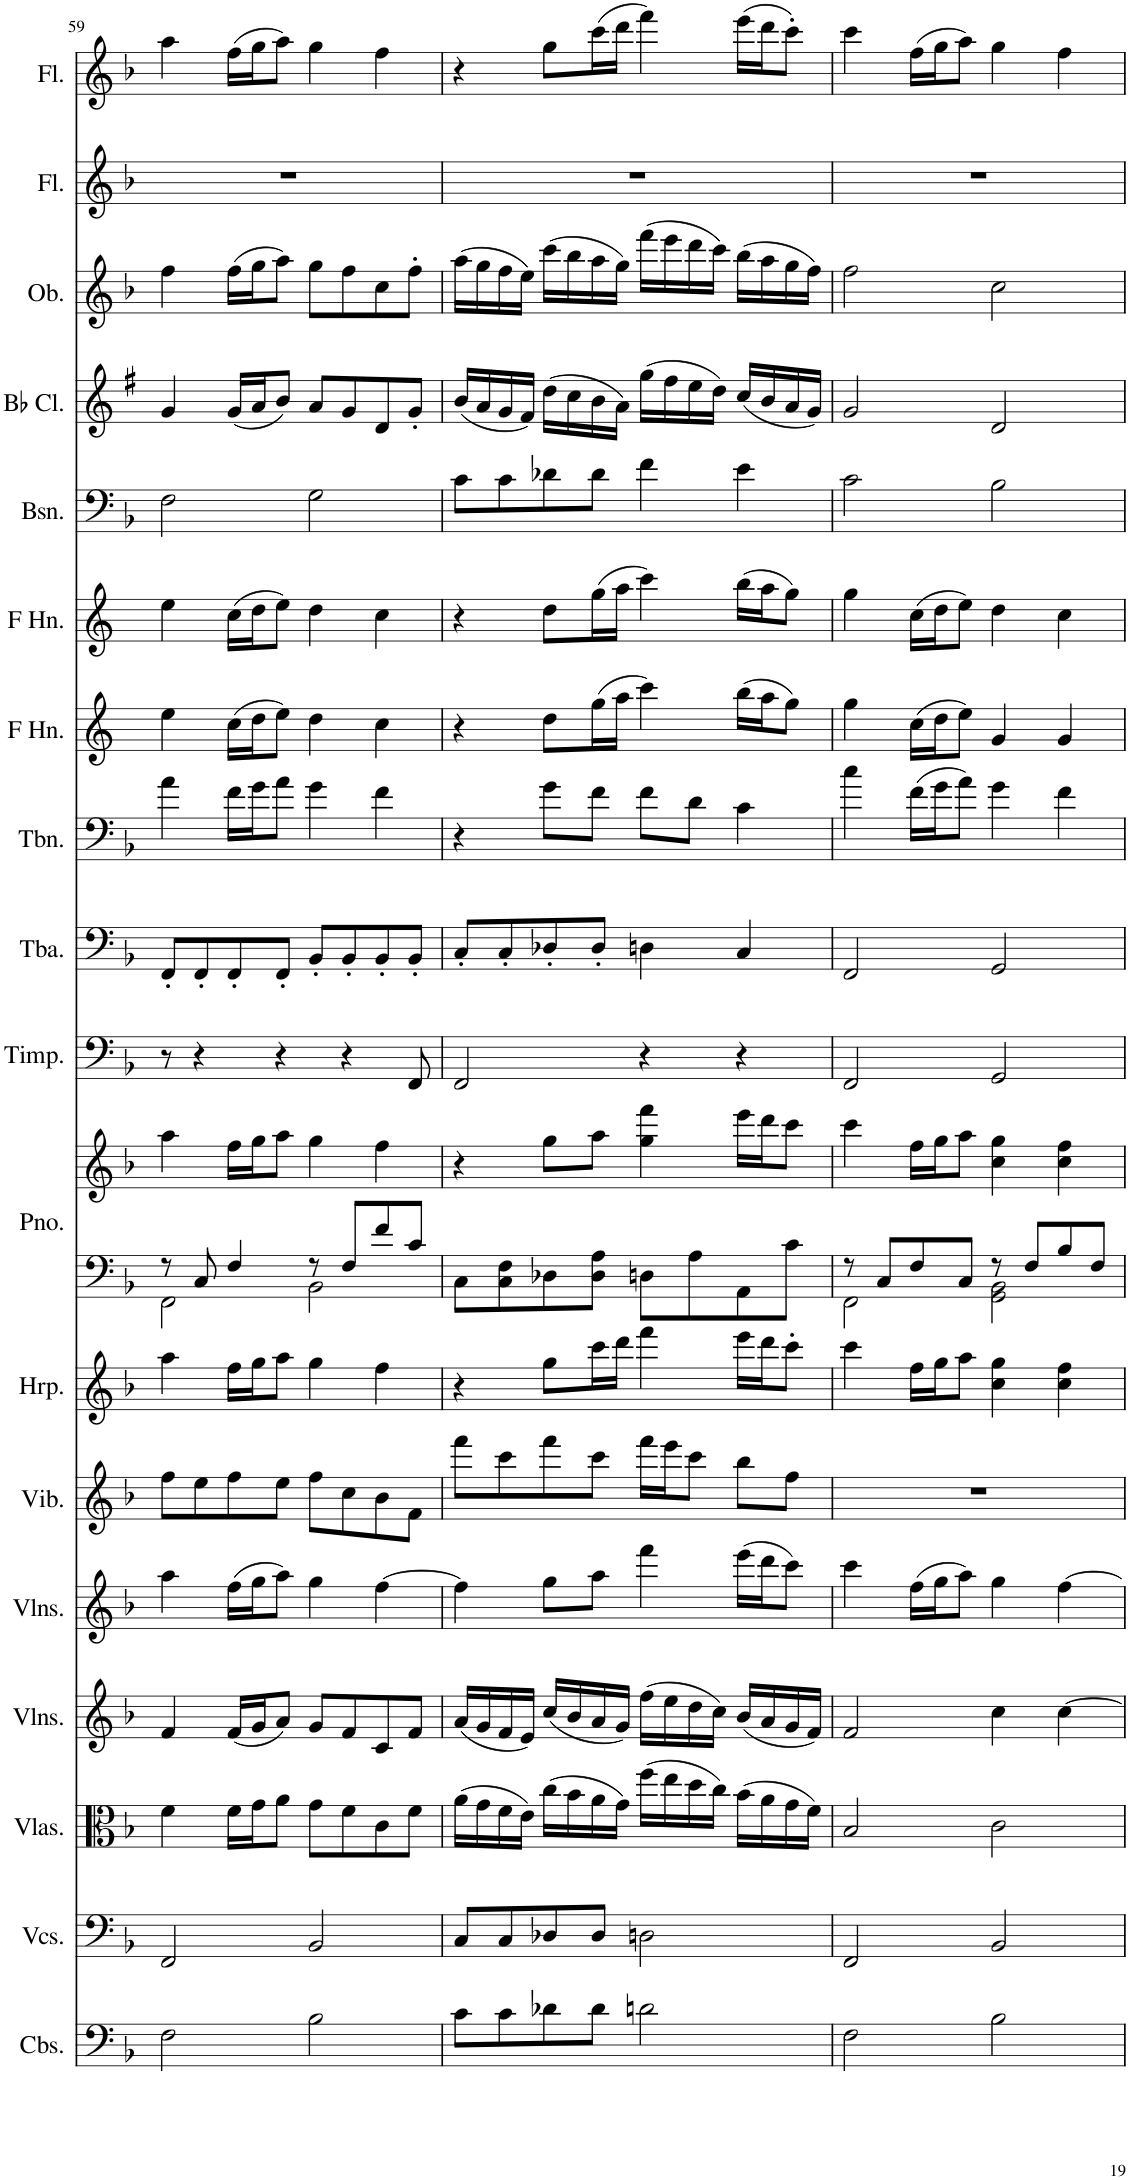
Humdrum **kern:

**kern	**kern	**kern	**kern	**kern	**kern	**kern	**kern	**kern	**kern	**kern	**kern	**kern	**kern	**kern	**kern	**kern	**kern	**kern
*part18	*part17	*part16	*part15	*part14	*part13	*part12	*part11	*part11	*part10	*part9	*part8	*part7	*part6	*part5	*part4	*part3	*part2	*part1
*staff19	*staff18	*staff17	*staff16	*staff15	*staff14	*staff13	*staff12	*staff11	*staff10	*staff9	*staff8	*staff7	*staff6	*staff5	*staff4	*staff3	*staff2	*staff1
*I"Contrabasses	*I"Violoncellos	*I"Violas	*I"Violins	*I"Violins	*I"Vibraphone	*I"Harp	*I"Piano	*	*I"Timpani	*I"Tuba	*I"Trombone	*I"Horn in F	*I"Horn in F	*I"Bassoon	*I"Bb Clarinet	*I"Oboe	*I"Flute	*I"Flute
*I'Cbs.	*I'Vcs.	*I'Vlas.	*I'Vlns.	*I'Vlns.	*I'Vib.	*I'Hrp.	*I'Pno.	*	*I'Timp.	*I'Tba.	*I'Tbn.	*	*	*I'Bsn.	*I'Bb Cl.	*I'Ob.	*I'Fl.	*I'Fl.
!!LO:PB:g=z
*clefF4	*clefF4	*clefC3	*clefG2	*clefG2	*clefG2	*clefG2	*clefF4	*clefG2	*clefF4	*clefF4	*clefF4	*clefG2	*clefG2	*clefF4	*clefG2	*clefG2	*clefG2	*clefG2
*Trd7c12	*	*	*	*	*	*	*	*	*	*	*	*Trd4c7	*Trd4c7	*	*Trd1c2	*	*	*
*k[b-]	*k[b-]	*k[b-]	*k[b-]	*k[b-]	*k[b-]	*k[b-]	*k[b-]	*k[b-]	*k[b-]	*k[b-]	*k[b-]	*k[]	*k[]	*k[b-]	*k[f#]	*k[b-]	*k[b-]	*k[b-]
*M4/4	*M4/4	*M4/4	*M4/4	*M4/4	*M4/4	*M4/4	*M4/4	*M4/4	*M4/4	*M4/4	*M4/4	*M4/4	*M4/4	*M4/4	*M4/4	*M4/4	*M4/4	*M4/4
=59	=59	=59	=59	=59	=59	=59	=59	=59	=59	=59	=59	=59	=59	=59	=59	=59	=59	=59
*	*	*	*	*	*	*	*^	*	*	*	*	*	*	*	*	*	*	*
2F\	2FF/	4f\	4f/	4aa\	8ff\L	4aa\	8r	2FF\	4aa\	8r	8FF'/L	4a\	4ee\	4ee\	2F\	4g/	4ff\	1r	4aa\
.	.	.	.	.	8ee\	.	8C/	.	.	4r	8FF'/	.	.	.	.	.	.	.	.
.	.	16f\LL	(16f/LL	(16ff\LL	8ff\	16ff\LL	4F/	.	16ff\LL	.	8FF'/	16f\LL	(16cc\LL	(16cc\LL	.	(16g/LL	(16ff\LL	.	(16ff\LL
.	.	16g\J	16g/J	16gg\J	.	16gg\J	.	.	16gg\J	.	.	16g\J	16dd\J	16dd\J	.	16a/J	16gg\J	.	16gg\J
.	.	8a\J	8a/J)	8aa\J)	8ee\J	8aa\J	.	.	8aa\J	4r	8FF'/J	8a\J	8ee\J)	8ee\J)	.	8b/J)	8aa\J)	.	8aa\J)
2B-\	2BB-/	8g\L	8g/L	4gg\	8ff\L	4gg\	8r	2BB-\	4gg\	.	8BB-'/L	4g\	4dd\	4dd\	2G\	8a/L	8gg\L	.	4gg\
.	.	8f\	8f/	.	8cc\	.	8F/L	.	.	4r	8BB-'/	.	.	.	.	8g/	8ff\	.	.
.	.	8c\	8c/	[4ff\	8b-\	4ff\	8f/	.	4ff\	.	8BB-'/	4f\	4cc\	4cc\	.	8d/	8cc\	.	4ff\
.	.	8f\J	8f/J	.	8f\J	.	8c/J	.	.	8FF/	8BB-'/J	.	.	.	.	8g'/J	8ff'\J	.	.
*	*	*	*	*	*	*	*v	*v	*	*	*	*	*	*	*	*	*	*	*
=60	=60	=60	=60	=60	=60	=60	=60	=60	=60	=60	=60	=60	=60	=60	=60	=60	=60	=60
8c\L	8C/L	(16a\LL	(16a/LL	4ff\]	8fff\L	4r	8C\L	4r	2FF/	8C'/L	4r	4r	4r	8c\L	(16b/LL	(16aa\LL	1r	4r
.	.	16g\	16g/	.	.	.	.	.	.	.	.	.	.	.	16a/	16gg\	.	.
8c\	8C/	16f\	16f/	.	8ccc\	.	8C\ 8F\	.	.	8C'/	.	.	.	8c\	16g/	16ff\	.	.
.	.	16e\JJ)	16e/JJ)	.	.	.	.	.	.	.	.	.	.	.	16f#/JJ)	16ee\JJ)	.	.
8d-X\	8D-X/	(16cc\LL	(16cc/LL	8gg\L	8fff\	8gg\L	8D-X\	8gg\L	.	8D-X'/	8g\L	8dd\L	8dd\L	8d-X\	(16dd\LL	(16ccc\LL	.	8gg\L
.	.	16b-\	16b-/	.	.	.	.	.	.	.	.	.	.	.	16cc\	16bb-\	.	.
8d-\J	8D-/J	16a\	16a/	8aa\J	8ccc\J	16ccc\L	8D-\ 8A\J	8aa\J	.	8D-'/J	8f\J	(16gg\L	(16gg\L	8d-\J	16b\	16aa\	.	(16ccc\L
.	.	16g\JJ)	16g/JJ)	.	.	16ddd\JJ	.	.	.	.	.	16aa\JJ	16aa\JJ	.	16a\JJ)	16gg\JJ)	.	16ddd\JJ
2dn\	2Dn\	(16ff\LL	(16ff\LL	4fff\	16fff\LL	4fff\	8Dn\L	4gg\ 4fff\	4r	4Dn\	8f\L	4ccc\)	4ccc\)	4f\	(16gg\LL	(16fff\LL	.	4fff\)
.	.	16ee\	16ee\	.	16eee\J	.	.	.	.	.	.	.	.	.	16ff#\	16eee\	.	.
.	.	16dd\	16dd\	.	8ccc\J	.	8A\	.	.	.	8d\J	.	.	.	16ee\	16ddd\	.	.
.	.	16cc\JJ)	16cc\JJ)	.	.	.	.	.	.	.	.	.	.	.	16dd\JJ)	16ccc\JJ)	.	.
.	.	(16b-\LL	(16b-/LL	(16eee\LL	8bb-\L	16eee\LL	8AA\	16eee\LL	4r	4C/	4c\	(16bb\LL	(16bb\LL	4e\	(16cc/LL	(16bb-\LL	.	(16eee\LL
.	.	16a\	16a/	16ddd\J	.	16ddd\J	.	16ddd\J	.	.	.	16aa\J	16aa\J	.	16b/	16aa\	.	16ddd\J
.	.	16g\	16g/	8ccc\J)	8ff\J	8ccc'\J	8c\J	8ccc\J	.	.	.	8gg\J)	8gg\J)	.	16a/	16gg\	.	8ccc'\J)
.	.	16f\JJ)	16f/JJ)	.	.	.	.	.	.	.	.	.	.	.	16g/JJ)	16ff\JJ)	.	.
=61	=61	=61	=61	=61	=61	=61	=61	=61	=61	=61	=61	=61	=61	=61	=61	=61	=61	=61
*	*	*	*	*	*	*	*^	*	*	*	*	*	*	*	*	*	*	*
2F\	2FF/	2B-/	2f/	4ccc\	1r	4ccc\	8r	2FF\	4ccc\	2FF/	2FF/	4cc\	4gg\	4gg\	2c\	2g/	2ff\	1r	4ccc\
.	.	.	.	.	.	.	8C/L	.	.	.	.	.	.	.	.	.	.	.	.
.	.	.	.	(16ff\LL	.	16ff\LL	8F/	.	16ff\LL	.	.	(16f\LL	(16cc\LL	(16cc\LL	.	.	.	.	(16ff\LL
.	.	.	.	16gg\J	.	16gg\J	.	.	16gg\J	.	.	16g\J	16dd\J	16dd\J	.	.	.	.	16gg\J
.	.	.	.	8aa\J)	.	8aa\J	8C/J	.	8aa\J	.	.	8a\J)	8ee\J)	8ee\J)	.	.	.	.	8aa\J)
2B-\	2BB-/	2c\	4cc\	4gg\	.	4cc\ 4gg\	8r	2GG\ 2BB-\	4cc\ 4gg\	2GG/	2GG/	4g\	4g/	4dd\	2B-\	2d/	2cc\	.	4gg\
.	.	.	.	.	.	.	8F/L	.	.	.	.	.	.	.	.	.	.	.	.
.	.	.	[4cc\	[4ff\	.	4cc\ 4ff\	8B-/	.	4cc\ 4ff\	.	.	4f\	4g/	4cc\	.	.	.	.	4ff\
.	.	.	.	.	.	.	8F/J	.	.	.	.	.	.	.	.	.	.	.	.
*	*	*	*	*	*	*	*v	*v	*	*	*	*	*	*	*	*	*	*	*
=	=	=	=	=	=	=	=	=	=	=	=	=	=	=	=	=	=	=
*-	*-	*-	*-	*-	*-	*-	*-	*-	*-	*-	*-	*-	*-	*-	*-	*-	*-	*-
